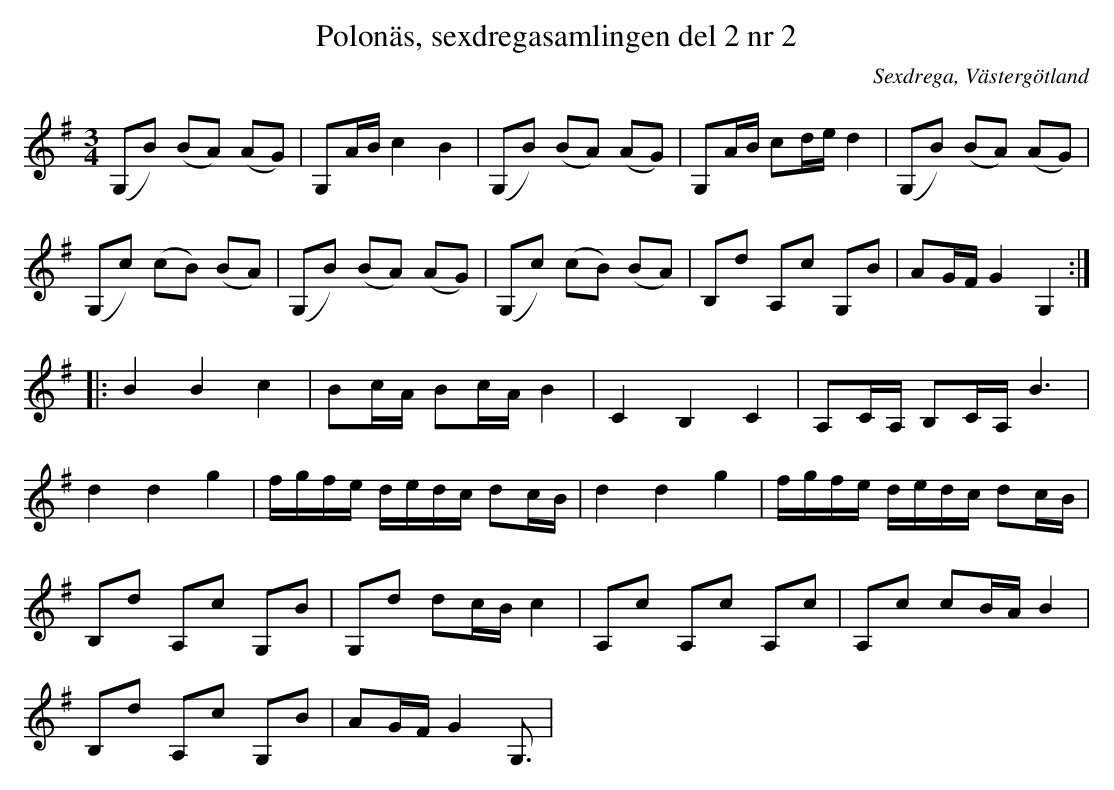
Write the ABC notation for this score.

X:1
T: Polonäs, sexdregasamlingen del 2 nr 2
O: Sexdrega, Västergötland
M: 3/4
L: 1/16
K: G
(G,2B2) (B2A2) (A2G2) | G,2AB c4 B4 | (G,2B2) (B2A2) (A2G2) | G,2AB c2de d4 | (G,2B2) (B2A2) (A2G2) |
(G,2c2) (c2B2) (B2A2) | (G,2B2) (B2A2) (A2G2) | (G,2c2) (c2B2) (B2A2) | B,2d2 A,2c2 G,2B2 | A2GF G4 G,4 ::
B4 B4 c4 | B2cA B2cA B4 | C4 B,4 C4 | A,2CA, B,2CA, B6 |
d4 d4 g4 | fgfe dedc d2cB | d4 d4 g4 | fgfe dedc d2cB |
B,2d2 A,2c2 G,2B2 | G,2d2 d2cB c4 | A,2c2 A,2c2 A,2c2 | A,2c2 c2BA B4 |
B,2d2 A,2c2 G,2B2 | A2GF G4 G,3 |
